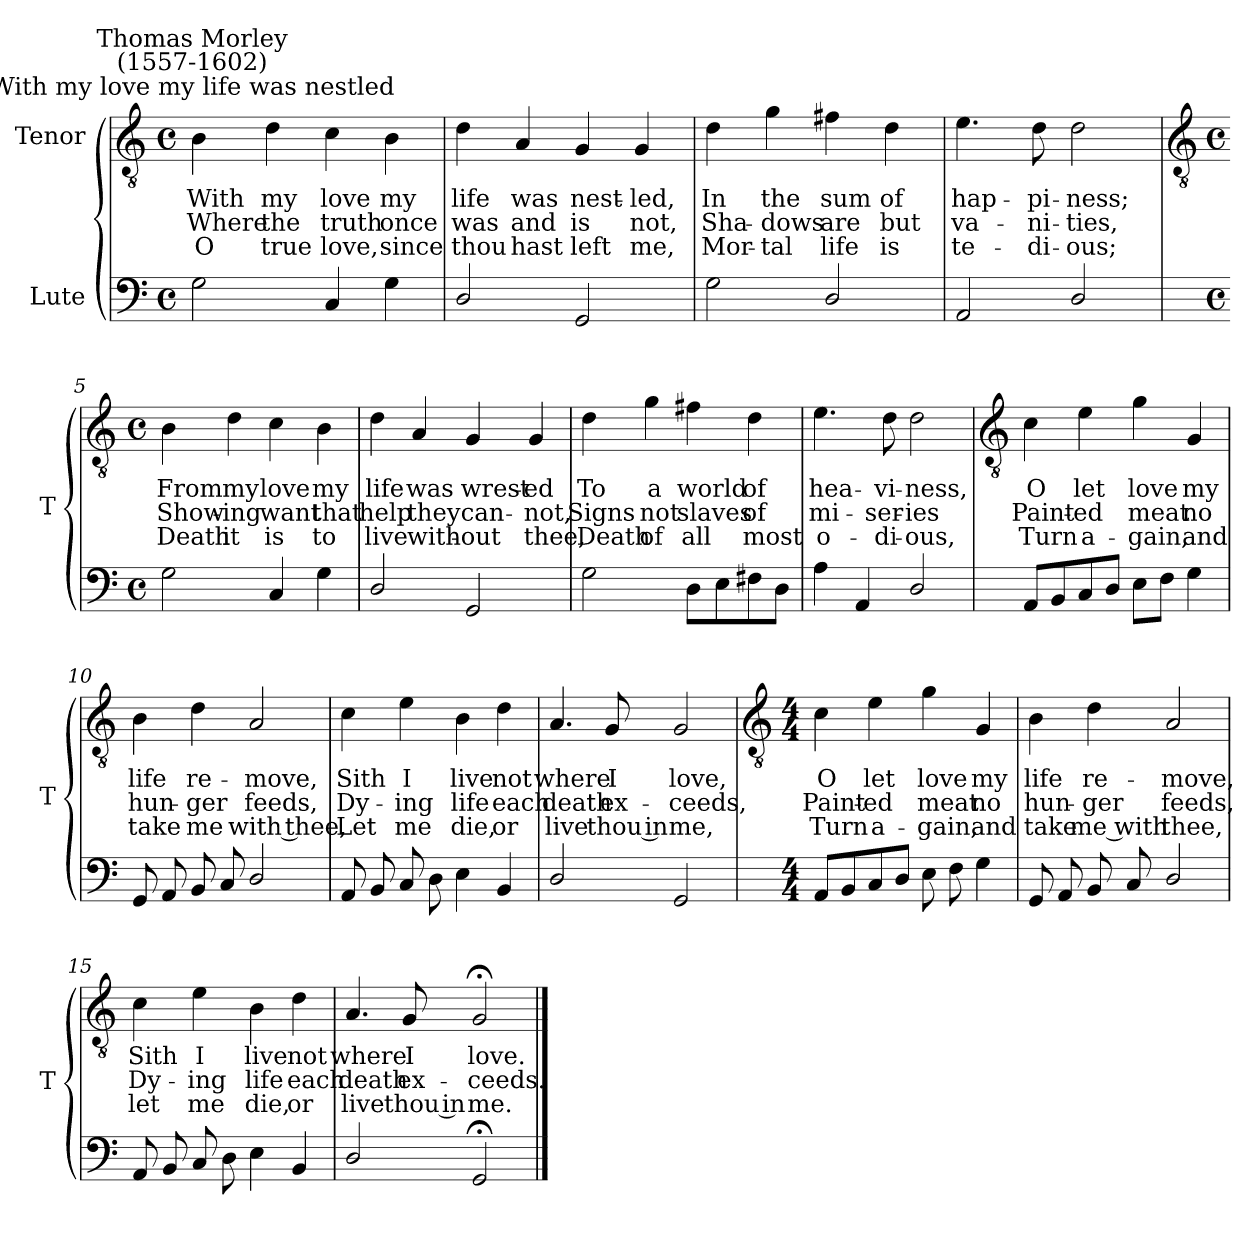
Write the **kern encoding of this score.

**kern	**kern	**text	**text	**text
*part2	*part1	*part1	*part1	*part1
*staff2	*staff1	*staff1	*staff1	*staff1
*I"Lute	*I"Tenor	*	*	*
*	*I'T	*	*	*
*clefF4	*clefGv2	*	*	*
*k[]	*k[]	*	*	*
*C:	*C:	*	*	*
*M4/4	*M4/4	*	*	*
*met(c)	*met(c)	*	*	*
=1	=1	=1	=1	=1
!	!LO:TX:a:cj:t=With my love my life was nestled	!	!	!
!	!LO:TX:a:cj:t=Thomas Morley\n(1557-1602)	!	!	!
!	!	!LO:LY:b	!LO:LY:b	!LO:LY:b
2G	4B	With	Where	O
!	!	!LO:LY:b	!LO:LY:b	!LO:LY:b
.	4d	my	the	true
!	!	!LO:LY:b	!LO:LY:b	!LO:LY:b
4C	4c	love	truth	love,
!	!	!LO:LY:b	!LO:LY:b	!LO:LY:b
4G	4B	my	once	since
=2	=2	=2	=2	=2
!	!	!LO:LY:b	!LO:LY:b	!LO:LY:b
2D/	4d	life	was	thou
!	!	!LO:LY:b	!LO:LY:b	!LO:LY:b
.	4A	was	and	hast
!	!	!LO:LY:b	!LO:LY:b	!LO:LY:b
2GG	4G	nest-	-is	left
!	!	!LO:LY:b	!LO:LY:b	!LO:LY:b
.	4G	led,	not,	me,
=3	=3	=3	=3	=3
!	!	!LO:LY:b	!LO:LY:b	!LO:LY:b
2G	4d	In	Sha-	-Mor-
!	!	!LO:LY:b	!LO:LY:b	!LO:LY:b
.	4g	-the	dows	tal
!	!	!LO:LY:b	!LO:LY:b	!LO:LY:b
2D/	4f#X	sum	are	life
!	!	!LO:LY:b	!LO:LY:b	!LO:LY:b
.	4d	of	but	is
=4	=4	=4	=4	=4
!	!	!LO:LY:b	!LO:LY:b	!LO:LY:b
2AA	4.e	hap-	-va-	-te-
!	!	!LO:LY:b	!LO:LY:b	!LO:LY:b
.	8d	-pi-	-ni-	-di-
!	!	!LO:LY:b	!LO:LY:b	!LO:LY:b
2D/	2d	-ness;	ties,	ous;
!!LO:LB:g=z
=5	=5	=5	=5	=5
*	*clefGv2	*	*	*
*M4/4	*M4/4	*	*	*
*met(c)	*met(c)	*	*	*
!	!	!LO:LY:b	!LO:LY:b	!LO:LY:b
2G	4B	From	Show-	-Death
!	!	!LO:LY:b	!LO:LY:b	!LO:LY:b
.	4d	my	ing	it
!	!	!LO:LY:b	!LO:LY:b	!LO:LY:b
4C	4c	love	want	is
!	!	!LO:LY:b	!LO:LY:b	!LO:LY:b
4G	4B	my	that	to
=6	=6	=6	=6	=6
!	!	!LO:LY:b	!LO:LY:b	!LO:LY:b
2D/	4d	life	help	live
!	!	!LO:LY:b	!LO:LY:b	!LO:LY:b
.	4A	was	they	with-
!	!	!LO:LY:b	!LO:LY:b	!LO:LY:b
2GG	4G	-wrest-	-can-	-out
!	!	!LO:LY:b	!LO:LY:b	!LO:LY:b
.	4G	ed	not,	thee,
=7	=7	=7	=7	=7
!	!	!LO:LY:b	!LO:LY:b	!LO:LY:b
2G	4d	To	Signs	Death
!	!	!LO:LY:b	!LO:LY:b	!LO:LY:b
.	4g	a	not	of
!	!	!LO:LY:b	!LO:LY:b	!LO:LY:b
8DL	4f#X	world	slaves	all
8E	.	.	.	.
!	!	!LO:LY:b	!LO:LY:b	!LO:LY:b
8F#X	4d	of	of	most
8DJ	.	.	.	.
=8	=8	=8	=8	=8
!	!	!LO:LY:b	!LO:LY:b	!LO:LY:b
4A	4.e	hea-	-mi-	-o-
4AA	.	.	.	.
!	!	!LO:LY:b	!LO:LY:b	!LO:LY:b
.	8d	-vi-	-ser-	-di-
!	!	!LO:LY:b	!LO:LY:b	!LO:LY:b
2D/	2d	-ness,	ies	ous,
!!LO:LB:g=z
=9	=9	=9	=9	=9
*	*clefGv2	*	*	*
!	!	!LO:LY:b	!LO:LY:b	!LO:LY:b
8AAL	4c	O	Paint-	-Turn
8BB	.	.	.	.
!	!	!LO:LY:b	!LO:LY:b	!LO:LY:b
8C	4e	let	ed	a-
8DJ	.	.	.	.
!	!	!LO:LY:b	!LO:LY:b	!LO:LY:b
8EL	4g	-love	meat	gain,
8FJ	.	.	.	.
!	!	!LO:LY:b	!LO:LY:b	!LO:LY:b
4G	4G	my	no	and
=10	=10	=10	=10	=10
!	!	!LO:LY:b	!LO:LY:b	!LO:LY:b
8GGL	4B	life	hun-	-take
8AA	.	.	.	.
!	!	!LO:LY:b	!LO:LY:b	!LO:LY:b
8BB	4d	re-	-ger	me
8C	.	.	.	.
!	!	!LO:LY:b	!LO:LY:b	!LO:LY:b
2D/	2A	move,	feeds,	with thee,
=11	=11	=11	=11	=11
!	!	!LO:LY:b	!LO:LY:b	!LO:LY:b
8AA	4c	Sith	Dy-	-Let
8BB	.	.	.	.
!	!	!LO:LY:b	!LO:LY:b	!LO:LY:b
8C	4e	I	ing	me
8D	.	.	.	.
!	!	!LO:LY:b	!LO:LY:b	!LO:LY:b
4E	4B	live	life	die,
!	!	!LO:LY:b	!LO:LY:b	!LO:LY:b
4BB	4d	not	each	or
=12	=12	=12	=12	=12
!	!	!LO:LY:b	!LO:LY:b	!LO:LY:b
2D/	4.A	where	death	live
!	!	!LO:LY:b	!LO:LY:b	!LO:LY:b
.	8G	I	ex-	-thou in
!	!	!LO:LY:b	!LO:LY:b	!LO:LY:b
2GG	2G	love,	ceeds,	me,
!!LO:LB:g=z
=13	=13	=13	=13	=13
*	*clefGv2	*	*	*
*M4/4	*M4/4	*	*	*
!	!	!LO:LY:b	!LO:LY:b	!LO:LY:b
8AAL	4c	O	Paint-	-Turn
8BB	.	.	.	.
!	!	!LO:LY:b	!LO:LY:b	!LO:LY:b
8C	4e	let	ed	a-
8DJ	.	.	.	.
!	!	!LO:LY:b	!LO:LY:b	!LO:LY:b
8EL	4g	-love	meat	gain,
8F	.	.	.	.
!	!	!LO:LY:b	!LO:LY:b	!LO:LY:b
4G	4G	my	no	and
=14	=14	=14	=14	=14
!	!	!LO:LY:b	!LO:LY:b	!LO:LY:b
8GG	4B	life	hun-	-take
8AA	.	.	.	.
!	!	!LO:LY:b	!LO:LY:b	!LO:LY:b
8BB	4d	re-	-ger	me with
8C	.	.	.	.
!	!	!LO:LY:b	!LO:LY:b	!LO:LY:b
2D/	2A	move,	feeds,	thee,
=15	=15	=15	=15	=15
!	!	!LO:LY:b	!LO:LY:b	!LO:LY:b
8AA	4c	Sith	Dy-	-let
8BB	.	.	.	.
!	!	!LO:LY:b	!LO:LY:b	!LO:LY:b
8C	4e	I	ing	me
8D	.	.	.	.
!	!	!LO:LY:b	!LO:LY:b	!LO:LY:b
4E	4B	live	life	die,
!	!	!LO:LY:b	!LO:LY:b	!LO:LY:b
4BB	4d	not	each	or
=16	=16	=16	=16	=16
!	!	!LO:LY:b	!LO:LY:b	!LO:LY:b
2D/	4.A	where	death	live
!	!	!LO:LY:b	!LO:LY:b	!LO:LY:b
.	8G	I	ex-	-thou in
!	!	!LO:LY:b	!LO:LY:b	!LO:LY:b
2GG;<	2G;<	love.	ceeds.	me.
==	==	==	==	==
*-	*-	*-	*-	*-
